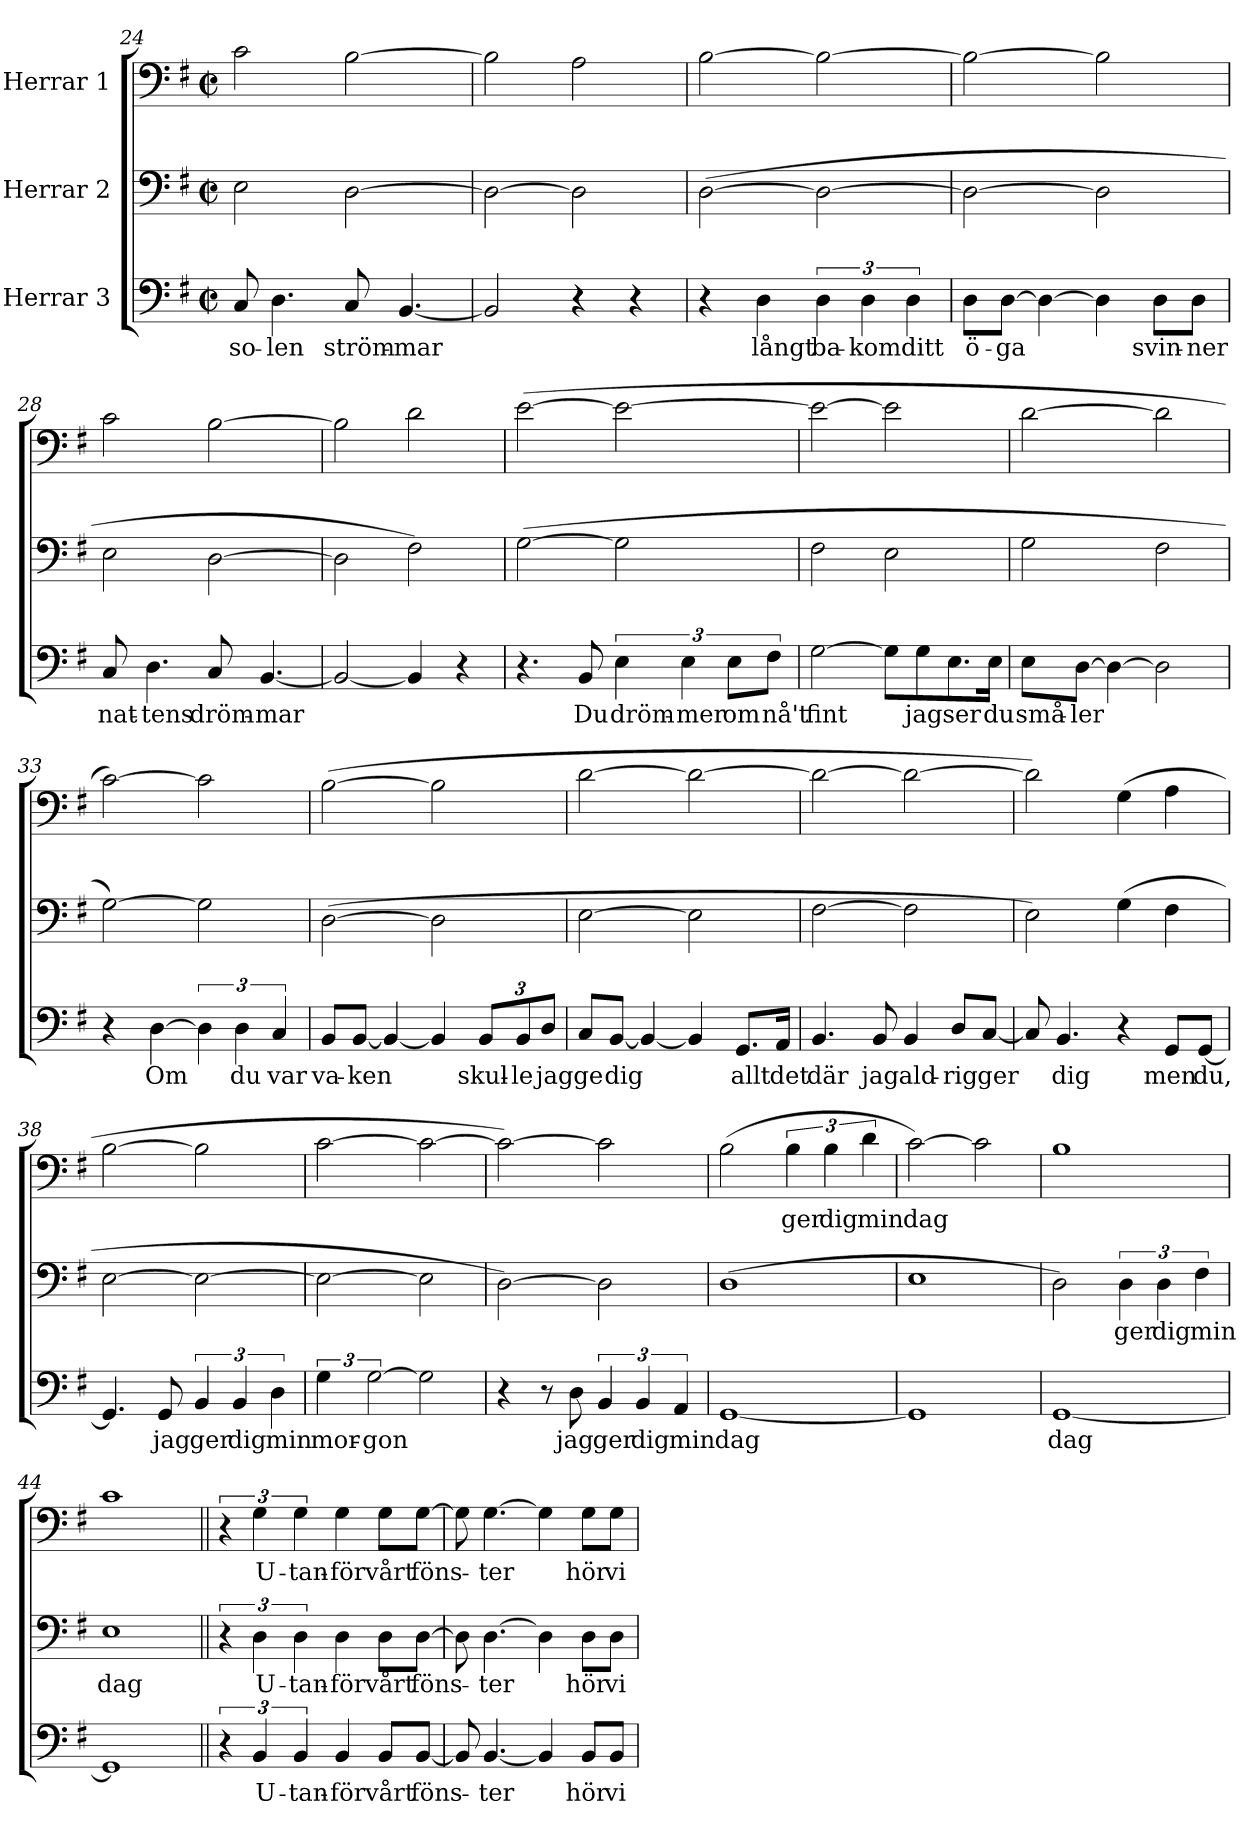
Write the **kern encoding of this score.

**kern	**text	**kern	**text	**kern	**text
*part3	*part3	*part2	*part2	*part1	*part1
*staff3	*staff3	*staff2	*staff2	*staff1	*staff1
*I"Herrar 3	*	*I"Herrar 2	*	*I"Herrar 1	*
*clefF4	*	*clefF4	*	*clefF4	*
*k[f#]	*	*k[f#]	*	*k[f#]	*
*M2/2	*	*M2/2	*	*M2/2	*
*met(c|)	*	*met(c|)	*	*met(c|)	*
=24	=24	=24	=24	=24	=24
!	!LO:LY:b	!	!	!	!
8C/	so-	2E\	.	2c\	.
!	!LO:LY:b	!	!	!	!
4.D\	-len	.	.	.	.
!	!LO:LY:b	!	!	!	!
8C/	ström-	[2D\	.	[2B\	.
!	!LO:LY:b	!	!	!	!
[4.BB/	-mar	.	.	.	.
=25	=25	=25	=25	=25	=25
2BB/]	.	2D\_	.	2B\]	.
4r	.	2D\]	.	2A\	.
4r	.	.	.	.	.
!!LO:LB:g=z
=26	=26	=26	=26	=26	=26
4r	.	([2D\	.	[2B\	.
!	!LO:LY:b	!	!	!	!
4D\	långt	.	.	.	.
!	!LO:LY:b	!	!	!	!
6D\	ba-	2D\_	.	2B\_	.
!	!LO:LY:b	!	!	!	!
6D\	-kom	.	.	.	.
!	!LO:LY:b	!	!	!	!
6D\	ditt	.	.	.	.
=27	=27	=27	=27	=27	=27
!	!LO:LY:b	!	!	!	!
8D\L	ö-	2D\_	.	2B\_	.
!	!LO:LY:b	!	!	!	!
[8D\J	-ga	.	.	.	.
4D\_	.	.	.	.	.
4D\]	.	2D\]	.	2B\]	.
!	!LO:LY:b	!	!	!	!
8D\L	svin-	.	.	.	.
!	!LO:LY:b	!	!	!	!
8D\J	-ner	.	.	.	.
=28	=28	=28	=28	=28	=28
!	!LO:LY:b	!	!	!	!
8C/	nat-	2E\	.	2c\	.
!	!LO:LY:b	!	!	!	!
4.D\	-tens	.	.	.	.
!	!LO:LY:b	!	!	!	!
8C/	dröm-	[2D\	.	[2B\	.
!	!LO:LY:b	!	!	!	!
[4.BB/	-mar	.	.	.	.
=29	=29	=29	=29	=29	=29
2BB/_	.	2D\]	.	2B\]	.
4BB/]	.	2F#\)	.	2d\	.
4r	.	.	.	.	.
!!LO:LB:g=z
=30	=30	=30	=30	=30	=30
4.r	.	([2G\	.	([2e\	.
!	!LO:LY:b	!	!	!	!
8BB/	Du	.	.	.	.
!	!LO:LY:b	!	!	!	!
6E\	dröm-	2G\]	.	2e\_	.
!	!LO:LY:b	!	!	!	!
6E\	-mer	.	.	.	.
!	!LO:LY:b	!	!	!	!
12E\L	om	.	.	.	.
!	!LO:LY:b	!	!	!	!
12F#\J	nå't	.	.	.	.
=31	=31	=31	=31	=31	=31
!	!LO:LY:b	!	!	!	!
[2G\	fint	2F#\	.	2e\_	.
8G\L]	.	2E\	.	2e\]	.
!	!LO:LY:b	!	!	!	!
8G\	jag	.	.	.	.
!	!LO:LY:b	!	!	!	!
8.E\	ser	.	.	.	.
!	!LO:LY:b	!	!	!	!
16E\Jk	du	.	.	.	.
=32	=32	=32	=32	=32	=32
!	!LO:LY:b	!	!	!	!
8E\L	små-	2G\	.	[2d\	.
!	!LO:LY:b	!	!	!	!
[8D\J	-ler	.	.	.	.
4D\_	.	.	.	.	.
2D\]	.	2F#\	.	2d\]	.
=33	=33	=33	=33	=33	=33
4r	.	[2G\)	.	[2c\)	.
!	!LO:LY:b	!	!	!	!
[4D\	Om	.	.	.	.
6D\]	.	2G\]	.	2c\]	.
!	!LO:LY:b	!	!	!	!
6D\	du	.	.	.	.
!	!LO:LY:b	!	!	!	!
6C/	var	.	.	.	.
!!LO:PB:g=z
=34	=34	=34	=34	=34	=34
!	!LO:LY:b	!	!	!	!
8BB/L	va-	([2D\	.	([2B\	.
!	!LO:LY:b	!	!	!	!
[8BB/J	-ken	.	.	.	.
4BB/_	.	.	.	.	.
4BB/]	.	2D\]	.	2B\]	.
*Xbrackettup	*	*	*	*	*
!	!LO:LY:b	!	!	!	!
12BB/L	skul-	.	.	.	.
!	!LO:LY:b	!	!	!	!
12BB/	-le	.	.	.	.
!	!LO:LY:b	!	!	!	!
12D/J	jag	.	.	.	.
=35	=35	=35	=35	=35	=35
!	!LO:LY:b	!	!	!	!
8C/L	ge	[2E\	.	[2d\	.
!	!LO:LY:b	!	!	!	!
[8BB/J	dig	.	.	.	.
4BB/_	.	.	.	.	.
4BB/]	.	2E\]	.	2d\_	.
!	!LO:LY:b	!	!	!	!
8.GG/L	allt	.	.	.	.
!	!LO:LY:b	!	!	!	!
16AA/Jk	det	.	.	.	.
=36	=36	=36	=36	=36	=36
!	!LO:LY:b	!	!	!	!
4.BB/	där	[2F#\	.	2d\_	.
!	!LO:LY:b	!	!	!	!
8BB/	jag	.	.	.	.
!	!LO:LY:b	!	!	!	!
4BB/	ald-	2F#\]	.	2d\_	.
!	!LO:LY:b	!	!	!	!
8D/L	-rig	.	.	.	.
!	!LO:LY:b	!	!	!	!
[8C/J	ger	.	.	.	.
=37	=37	=37	=37	=37	=37
8C/]	.	2E\)	.	2d\])	.
!	!LO:LY:b	!	!	!	!
4.BB/	dig	.	.	.	.
4r	.	(4G\	.	(4G\	.
!	!LO:LY:b	!	!	!	!
8GG/L	men	4F#\	.	4A\	.
!	!LO:LY:b	!	!	!	!
[8GG/J	du,	.	.	.	.
!!LO:LB:g=z
=38	=38	=38	=38	=38	=38
4.GG/]	.	[2E\	.	[2B\	.
!	!LO:LY:b	!	!	!	!
8GG/	jag	.	.	.	.
*brackettup	*	*	*	*	*
!	!LO:LY:b	!	!	!	!
6BB/	ger	2E\_	.	2B\]	.
!	!LO:LY:b	!	!	!	!
6BB/	dig	.	.	.	.
!	!LO:LY:b	!	!	!	!
6D\	min	.	.	.	.
=39	=39	=39	=39	=39	=39
!	!LO:LY:b	!	!	!	!
6G\	mor-	2E\_	.	[2c\	.
!	!LO:LY:b	!	!	!	!
[3G\	-gon	.	.	.	.
2G\]	.	2E\]	.	2c\_	.
=40	=40	=40	=40	=40	=40
4r	.	[2D\)	.	2c\_)	.
8r	.	.	.	.	.
!	!LO:LY:b	!	!	!	!
8D\	jag	.	.	.	.
!	!LO:LY:b	!	!	!	!
6BB/	ger	2D\]	.	2c\]	.
!	!LO:LY:b	!	!	!	!
6BB/	dig	.	.	.	.
!	!LO:LY:b	!	!	!	!
6AA/	min	.	.	.	.
=41	=41	=41	=41	=41	=41
!	!LO:LY:b	!	!	!	!
[1GG	dag	(1D	.	(2B\	.
!	!	!	!	!	!LO:LY:b
.	.	.	.	6B\	ger
!	!	!	!	!	!LO:LY:b
.	.	.	.	6B\	dig
!	!	!	!	!	!LO:LY:b
.	.	.	.	6d\	min
=42	=42	=42	=42	=42	=42
!	!	!	!	!	!LO:LY:b
1GG]	.	1E	.	[2c\)	dag
.	.	.	.	2c\]	.
!!LO:LB:g=z
=43	=43	=43	=43	=43	=43
!	!LO:LY:b	!	!	!	!
[1GG	dag	2D\)	.	1B	.
!	!	!	!LO:LY:b	!	!
.	.	6D\	ger	.	.
!	!	!	!LO:LY:b	!	!
.	.	6D\	dig	.	.
!	!	!	!LO:LY:b	!	!
.	.	6F#\	min	.	.
=44	=44	=44	=44	=44	=44
!	!	!	!LO:LY:b	!	!
1GG]	.	1E	dag	1c	.
=45||	=45||	=45||	=45||	=45||	=45||
6r	.	6r	.	6r	.
!	!LO:LY:b	!	!LO:LY:b	!	!LO:LY:b
6BB/	U-	6D\	U-	6G\	U-
!	!LO:LY:b	!	!LO:LY:b	!	!LO:LY:b
6BB/	-tan-	6D\	-tan-	6G\	-tan-
!	!LO:LY:b	!	!LO:LY:b	!	!LO:LY:b
4BB/	-för	4D\	-för	4G\	-för
!	!LO:LY:b	!	!LO:LY:b	!	!LO:LY:b
8BB/L	vårt	8D\L	vårt	8G\L	vårt
!	!LO:LY:b	!	!LO:LY:b	!	!LO:LY:b
[8BB/J	föns-	[8D\J	föns-	[8G\J	föns-
=46	=46	=46	=46	=46	=46
8BB/]	.	8D\]	.	8G\]	.
!	!LO:LY:b	!	!LO:LY:b	!	!LO:LY:b
[4.BB/	-ter	[4.D\	-ter	[4.G\	-ter
4BB/]	.	4D\]	.	4G\]	.
!	!LO:LY:b	!	!LO:LY:b	!	!LO:LY:b
8BB/L	hör	8D\L	hör	8G\L	hör
!	!LO:LY:b	!	!LO:LY:b	!	!LO:LY:b
8BB/J	vi	8D\J	vi	8G\J	vi
=	=	=	=	=	=
*-	*-	*-	*-	*-	*-
